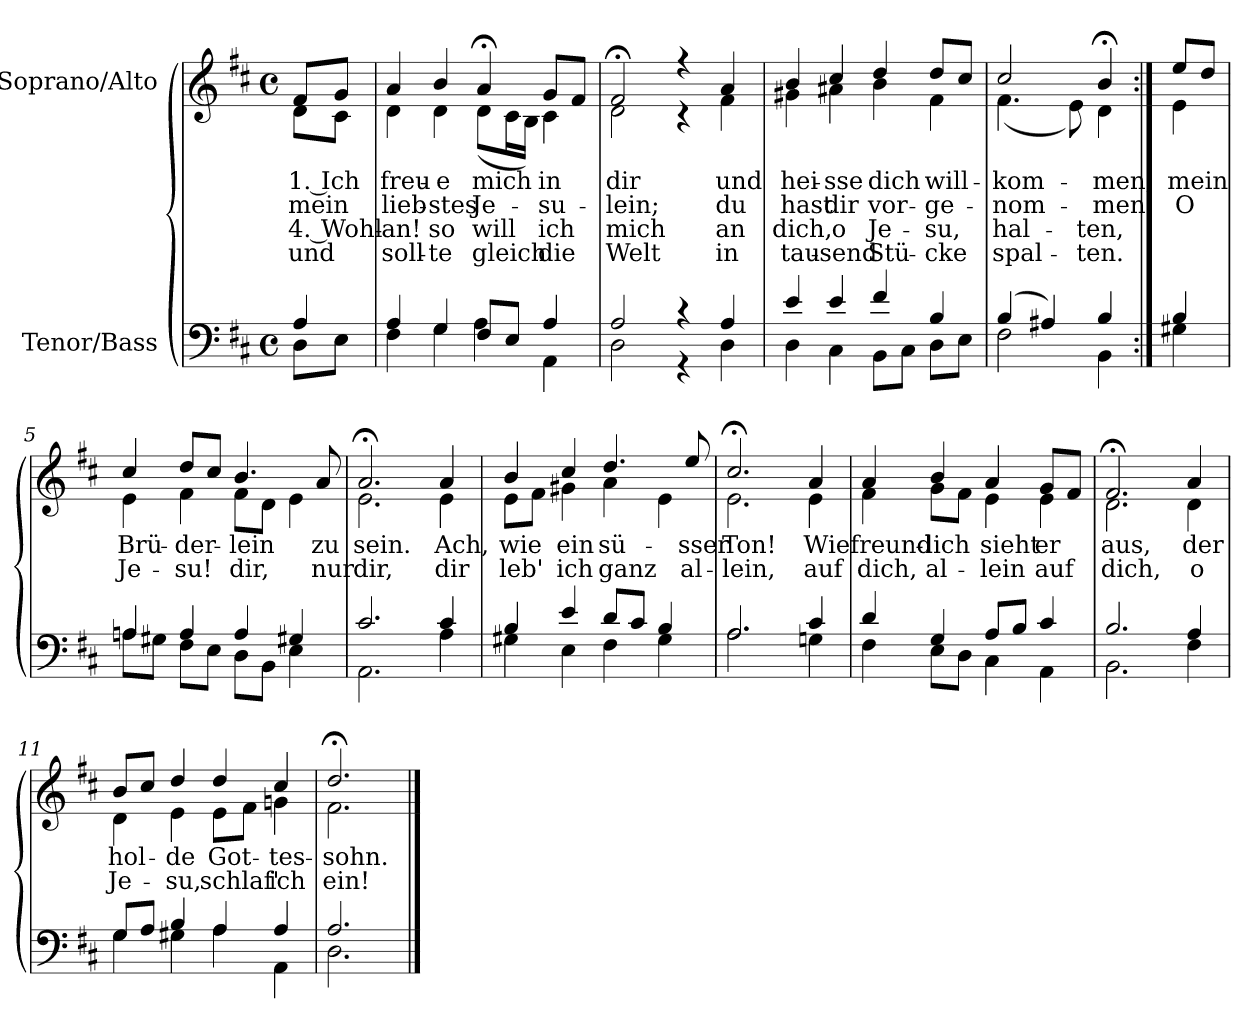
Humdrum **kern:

**kern	**kern	**text	**text	**text	**text
*part2	*part1	*part1	*part1	*part1	*part1
*staff2	*staff1	*staff1	*staff1	*staff1	*staff1
*I"Tenor/Bass	*I"Soprano/Alto	*	*	*	*
*clefF4	*clefG2	*	*	*	*
*k[f#c#]	*k[f#c#]	*	*	*	*
*M4/4	*M4/4	*	*	*	*
*met(c)	*met(c)	*	*	*	*
=	=	=	=	=	=
*^	*	*	*	*	*
!	!	!	!LO:LY:b	!LO:LY:b	!LO:LY:b	!LO:LY:b
*	*	*^	*	*	*	*
4A/	8D\L	8f#/L	8d\L	1. Ich	mein	4. Wohl-	und
.	8E\J	8g/J	8c#\J	.	.	.	.
=1	=1	=1	=1	=1	=1	=1	=1
!	!	!	!	!LO:LY:b	!LO:LY:b	!LO:LY:b	!LO:LY:b
4A/	4F#\	4a/	4d\	freu-	lieb-	-an!	soll-
!	!	!	!	!LO:LY:b	!LO:LY:b	!LO:LY:b	!LO:LY:b
4G/	4G\	4b/	4d\	-e	-stes	so	-te
!	!	!	!	!LO:LY:b	!LO:LY:b	!LO:LY:b	!LO:LY:b
8F#/L	4A\	4a;</	(8d\L	mich	Je-	will	gleich
8E/J	.	.	16c#\L	.	.	.	.
.	.	.	16B\JJ)	.	.	.	.
!	!	!	!	!LO:LY:b	!LO:LY:b	!LO:LY:b	!LO:LY:b
4A/	4AA\	8g/L	4c#\	in	-su-	ich	die
.	.	8f#/J	.	.	.	.	.
=2	=2	=2	=2	=2	=2	=2	=2
!	!	!	!	!LO:LY:b	!LO:LY:b	!LO:LY:b	!LO:LY:b
2A/	2D\	2f#;</	2d\	dir	-lein;	mich	Welt
4r	4r	4r	4r	.	.	.	.
!	!	!	!	!LO:LY:b	!LO:LY:b	!LO:LY:b	!LO:LY:b
4A/	4D\	4a/	4f#\	und	du	an	in
=3	=3	=3	=3	=3	=3	=3	=3
!	!	!	!	!LO:LY:b	!LO:LY:b	!LO:LY:b	!LO:LY:b
4e/	4D\	4b/	4g#X\	hei-	hast	dich,	tau-
!	!	!	!	!LO:LY:b	!LO:LY:b	!LO:LY:b	!LO:LY:b
4e/	4C#\	4cc#/	4a#X\	sse	dir	o	-send
!	!	!	!	!LO:LY:b	!LO:LY:b	!LO:LY:b	!LO:LY:b
4f#/	8BB\L	4dd/	4b\	dich	vor-	Je-	Stü-
.	8C#\J	.	.	.	.	.	.
!	!	!	!	!LO:LY:b	!LO:LY:b	!LO:LY:b	!LO:LY:b
4B/	8D\L	8dd/L	4f#\	will-	-ge-	-su,	-cke
.	8E\J	8cc#/J	.	.	.	.	.
=4	=4	=4	=4	=4	=4	=4	=4
!	!	!	!	!LO:LY:b	!LO:LY:b	!LO:LY:b	!LO:LY:b
(4B/	2F#\	2cc#/	(4.f#\	-kom-	-nom-	hal-	spal-
4A#X/)	.	.	.	.	.	.	.
.	.	.	8e\)	.	.	.	.
!	!	!	!	!LO:LY:b	!LO:LY:b	!LO:LY:b	!LO:LY:b
4B/	4BB\	4b;</	4d\	-men,	-men	-ten,	-ten.
!!LO:LB:g=z	!!
=4X1:|!	=4X1:|!	=4X1:|!	=4X1:|!	=4X1:|!	=4X1:|!	=4X1:|!	=4X1:|!
!	!	!	!	!LO:LY:b	!LO:LY:b	!	!
4B/	4G#X\	8ee/L	4e\	mein	O	.	.
.	.	8dd/J	.	.	.	.	.
=5	=5	=5	=5	=5	=5	=5	=5
!	!	!	!	!LO:LY:b	!LO:LY:b	!	!
4An/	8A\L	4cc#/	4e\	Brü-	Je-	.	.
.	8G#X\J	.	.	.	.	.	.
!	!	!	!	!LO:LY:b	!LO:LY:b	!	!
4A/	8F#\L	8dd/L	4f#\	-der-	-su!	.	.
.	8E\J	8cc#/J	.	.	.	.	.
!	!	!	!	!LO:LY:b	!LO:LY:b	!	!
4A/	8D\L	4.b/	8f#\L	-lein	dir,	.	.
.	8BB\J	.	8d\J	.	.	.	.
4G#X/	4E\	.	4e\	.	.	.	.
!	!	!	!	!LO:LY:b	!LO:LY:b	!	!
.	.	8a/	.	zu	nur	.	.
=6	=6	=6	=6	=6	=6	=6	=6
!	!	!	!	!LO:LY:b	!LO:LY:b	!	!
2.c#/	2.AA\	2.a;</	2.e\	sein.	dir,	.	.
!	!	!	!	!LO:LY:b	!LO:LY:b	!	!
4c#/	4A\	4a/	4e\	Ach,	dir	.	.
=7	=7	=7	=7	=7	=7	=7	=7
!	!	!	!	!LO:LY:b	!LO:LY:b	!	!
4B/	4G#X\	4b/	8e\L	wie	leb'	.	.
.	.	.	8f#\J	.	.	.	.
!	!	!	!	!LO:LY:b	!LO:LY:b	!	!
4e/	4E\	4cc#/	4g#X\	ein	ich	.	.
!	!	!	!	!LO:LY:b	!LO:LY:b	!	!
8d/L	4F#\	4.dd/	4a\	sü-	ganz	.	.
8c#/J	.	.	.	.	.	.	.
4B/	4G#\	.	4e\	.	.	.	.
!	!	!	!	!LO:LY:b	!LO:LY:b	!	!
.	.	8ee/	.	-sser	al-	.	.
=8	=8	=8	=8	=8	=8	=8	=8
!	!	!	!	!LO:LY:b	!LO:LY:b	!	!
2.A/	2.A\	2.cc#;</	2.e\	Ton!	-lein,	.	.
!	!	!	!	!LO:LY:b	!LO:LY:b	!	!
4c#/	4Gn\	4a/	4e\	Wie	auf	.	.
!!LO:LB:g=z	!!
=9	=9	=9	=9	=9	=9	=9	=9
!	!	!	!	!LO:LY:b	!LO:LY:b	!	!
4d/	4F#\	4a/	4f#\	freund-	dich,	.	.
!	!	!	!	!LO:LY:b	!LO:LY:b	!	!
4G/	8E\L	4b/	8g\L	-lich	al-	.	.
.	8D\J	.	8f#\J	.	.	.	.
!	!	!	!	!LO:LY:b	!LO:LY:b	!	!
8A/L	4C#\	4a/	4e\	sieht	-lein	.	.
8B/J	.	.	.	.	.	.	.
!	!	!	!	!LO:LY:b	!LO:LY:b	!	!
4c#/	4AA\	8g/L	4e\	er	auf	.	.
.	.	8f#/J	.	.	.	.	.
=10	=10	=10	=10	=10	=10	=10	=10
!	!	!	!	!LO:LY:b	!LO:LY:b	!	!
2.B/	2.BB\	2.f#;</	2.d\	aus,	dich,	.	.
!	!	!	!	!LO:LY:b	!LO:LY:b	!	!
4A/	4F#\	4a/	4d\	der	o	.	.
=11	=11	=11	=11	=11	=11	=11	=11
!	!	!	!	!LO:LY:b	!LO:LY:b	!	!
8G/L	4G\	8b/L	4d\	hol-	Je-	.	.
8A/J	.	8cc#/J	.	.	.	.	.
!	!	!	!	!LO:LY:b	!LO:LY:b	!	!
4B/	4G#X\	4dd/	4e\	-de	-su,	.	.
!	!	!	!	!LO:LY:b	!LO:LY:b	!	!
4A/	4A\	4dd/	8e\L	Got-	schlaf'	.	.
.	.	.	8f#\J	.	.	.	.
!	!	!	!	!LO:LY:b	!LO:LY:b	!	!
4A/	4AA\	4cc#/	4gn\	-tes-	ich	.	.
=12	=12	=12	=12	=12	=12	=12	=12
!	!	!	!	!LO:LY:b	!LO:LY:b	!	!
2.A/	2.D\	2.dd;</	2.f#\	-sohn.	ein!	.	.
*v	*v	*	*	*	*	*	*
*	*v	*v	*	*	*	*
==	==	==	==	==	==
*-	*-	*-	*-	*-	*-
